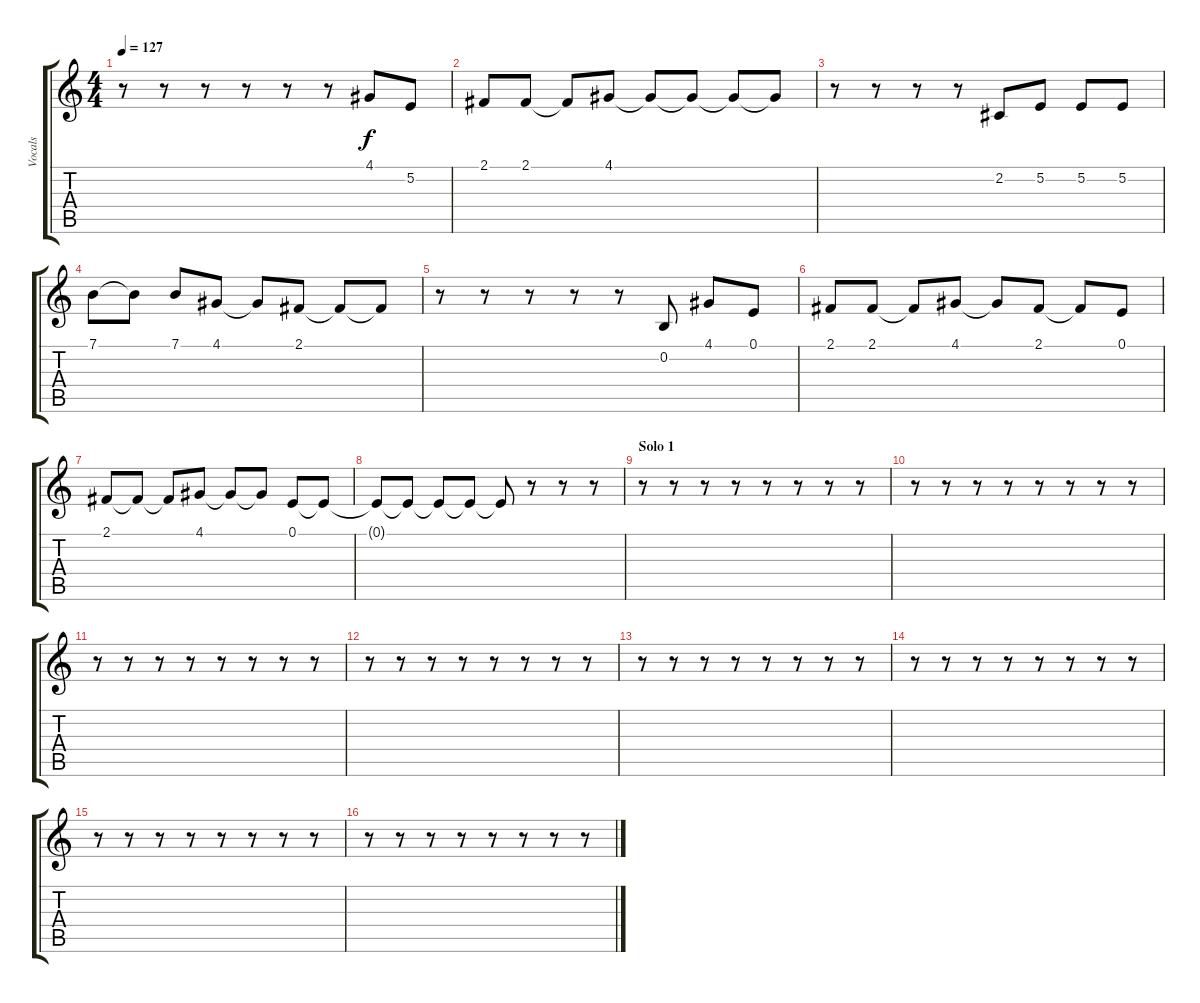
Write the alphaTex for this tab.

\track ("Vocals" "Vocals") {instrument lead2sawtooth}
\staff {score tabs}
\tuning (E4 B3 G3 D3 A2 E2) {hide}
\ts (4 4)
\tempo 127
\clef g2
\ks c
r.8{dy f} r.8 r.8 r.8 r.8 r.8 4.1.8 5.2.8 |
2.1.8 2.1.8 2.1{t}.8 4.1.8 4.1{t}.8 4.1{t}.8 4.1{t}.8 4.1{t}.8 |
r.8 r.8 r.8 r.8 2.2.8 5.2.8 5.2.8 5.2.8 |
7.1.8 7.1{t}.8 7.1.8 4.1.8 4.1{t}.8 2.1.8 2.1{t}.8 2.1{t}.8 |
r.8 r.8 r.8 r.8 r.8 0.2.8 4.1.8 0.1.8 |
2.1.8 2.1.8 2.1{t}.8 4.1.8 4.1{t}.8 2.1.8 2.1{t}.8 0.1.8 |
2.1.8 2.1{t}.8 2.1{t}.8 4.1.8 4.1{t}.8 4.1{t}.8 0.1.8 0.1{t}.8 |
0.1{t}.8 0.1{t}.8 0.1{t}.8 0.1{t}.8 0.1{t}.8 r.8 r.8 r.8 |
\section ("" "Solo 1")
r.8 r.8 r.8 r.8 r.8 r.8 r.8 r.8 |
r.8 r.8 r.8 r.8 r.8 r.8 r.8 r.8 |
r.8 r.8 r.8 r.8 r.8 r.8 r.8 r.8 |
r.8 r.8 r.8 r.8 r.8 r.8 r.8 r.8 |
r.8 r.8 r.8 r.8 r.8 r.8 r.8 r.8 |
r.8 r.8 r.8 r.8 r.8 r.8 r.8 r.8 |
r.8 r.8 r.8 r.8 r.8 r.8 r.8 r.8 |
r.8 r.8 r.8 r.8 r.8 r.8 r.8 r.8
